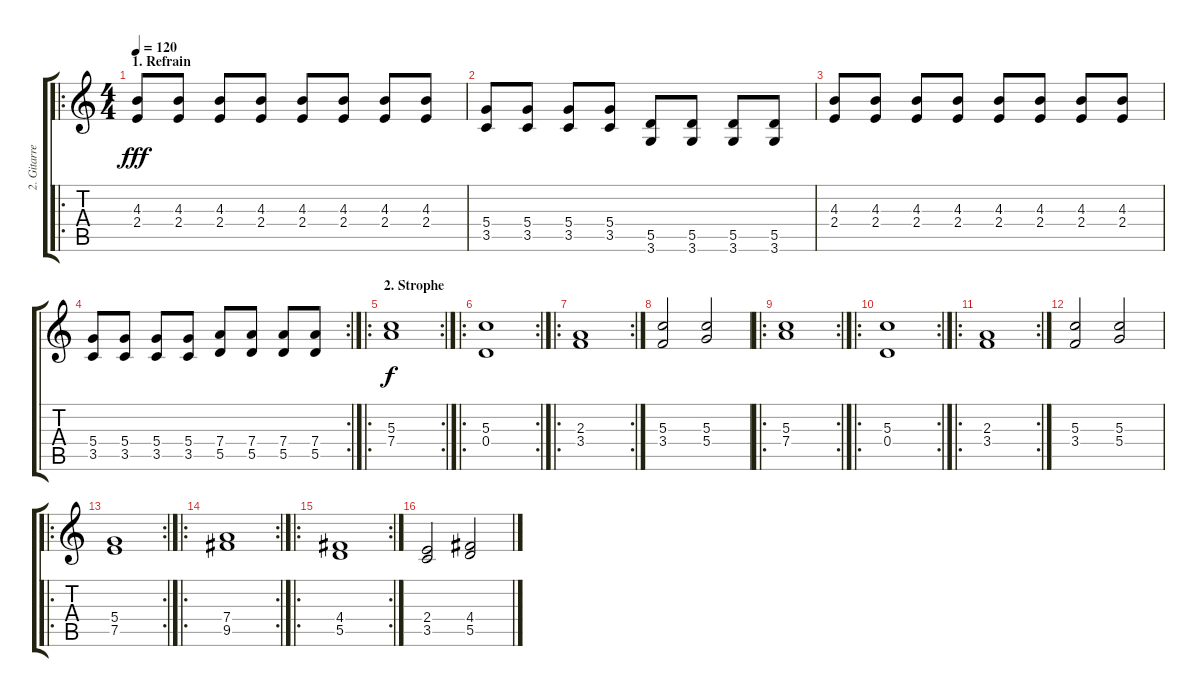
\track ("2. Gitarre" "2. Gitarre") {instrument distortionguitar}
\staff {score tabs}
\tuning (E4 B3 G3 D3 A2 E2) {hide}
\ro
\ts (4 4)
\section ("" "1. Refrain")
\tempo 120
\clef g2
\ks c
(4.3 2.4).8{dy fff} (4.3 2.4).8 (4.3 2.4).8 (4.3 2.4).8 (4.3 2.4).8 (4.3 2.4).8 (4.3 2.4).8 (4.3 2.4).8 |
(5.4 3.5).8 (5.4 3.5).8 (5.4 3.5).8 (5.4 3.5).8 (5.5 3.6).8 (5.5 3.6).8 (5.5 3.6).8 (5.5 3.6).8 |
(4.3 2.4).8 (4.3 2.4).8 (4.3 2.4).8 (4.3 2.4).8 (4.3 2.4).8 (4.3 2.4).8 (4.3 2.4).8 (4.3 2.4).8 |
\rc 2
(5.4 3.5).8 (5.4 3.5).8 (5.4 3.5).8 (5.4 3.5).8 (7.4 5.5).8 (7.4 5.5).8 (7.4 5.5).8 (7.4 5.5).8 |
\ro
\rc 2
\section ("" "2. Strophe")
(5.3 7.4).1{dy f} |
\ro
\rc 2
(5.3 0.4).1 |
\ro
\rc 2
(2.3 3.4).1 |
(5.3 3.4).2 (5.3 5.4).2 |
\ro
\rc 2
(5.3 7.4).1 |
\ro
\rc 2
(5.3 0.4).1 |
\ro
\rc 2
(2.3 3.4).1 |
(5.3 3.4).2 (5.3 5.4).2 |
\ro
\rc 2
(5.4 7.5).1 |
\ro
\rc 2
(7.4 9.5).1 |
\ro
\rc 2
(4.4 5.5).1 |
(2.4 3.5).2 (4.4 5.5).2
